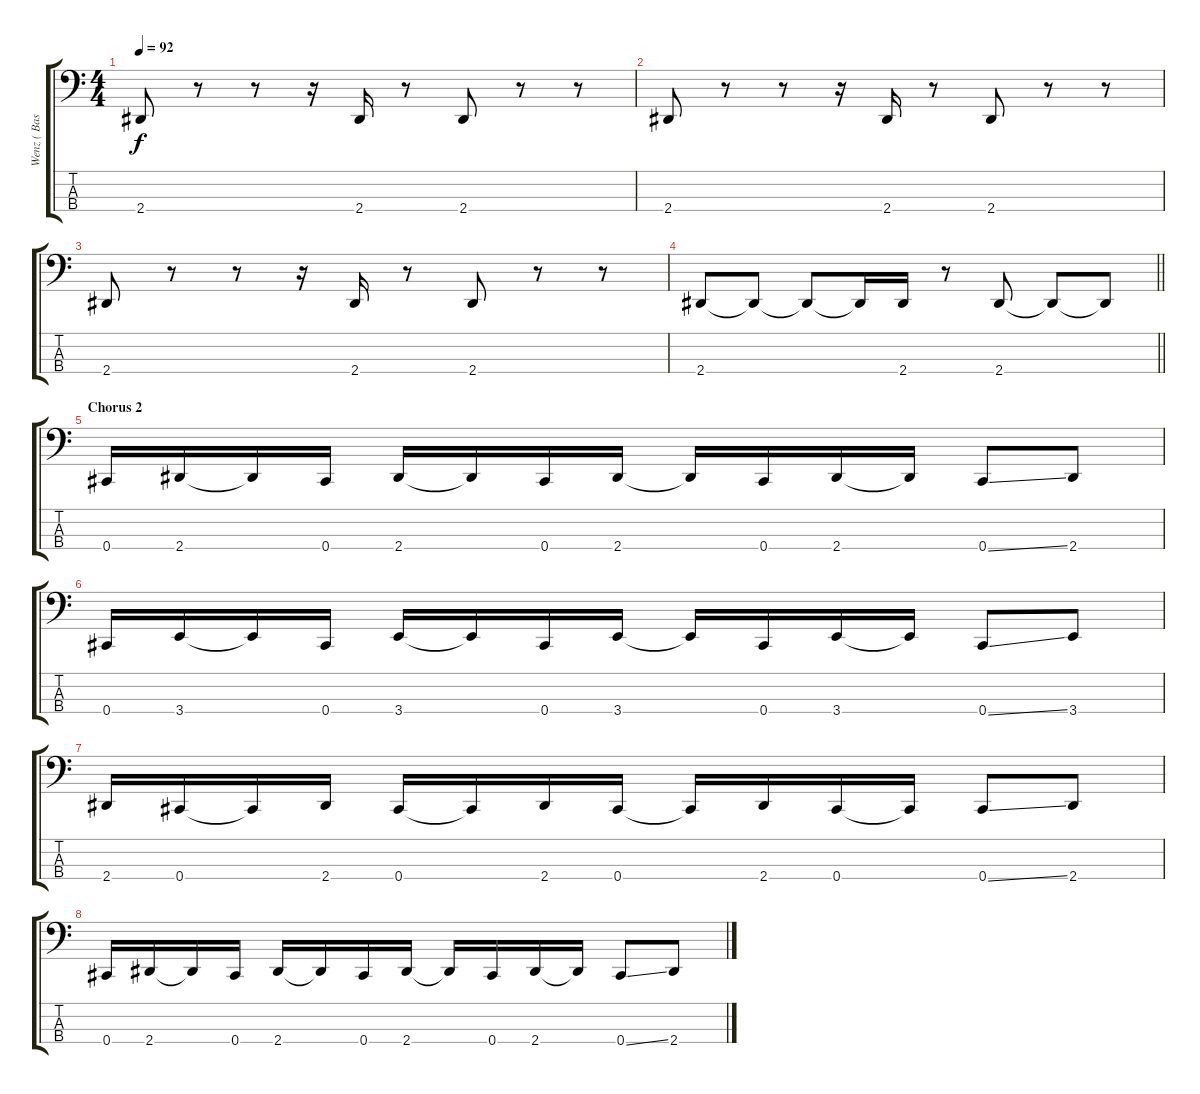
\track ("Wenz ( Bass guitar )" "Wenz ( Bas") {instrument electricbasspick}
\staff {score tabs}
\tuning (Gb2 Db2 Ab1 Db1) {hide}
\ts (4 4)
\tempo 92
\clef f4
\ks c
2.4.8{dy f} r.8 r.8 r.16 2.4.16 r.8 2.4.8 r.8 r.8 |
2.4.8 r.8 r.8 r.16 2.4.16 r.8 2.4.8 r.8 r.8 |
2.4.8 r.8 r.8 r.16 2.4.16 r.8 2.4.8 r.8 r.8 |
\barLineRight lightlight
2.4.8 2.4{t}.8 2.4{t}.8 2.4{t}.16 2.4.16 r.8 2.4.8 2.4{t}.8 2.4{t}.8 |
\section ("" "Chorus 2")
0.4.16 2.4.16 2.4{t}.16 0.4.16 2.4.16 2.4{t}.16 0.4.16 2.4.16 2.4{t}.16 0.4.16 2.4.16 2.4{t}.16 0.4{ss}.8 2.4.8 |
0.4.16 3.4.16 3.4{t}.16 0.4.16 3.4.16 3.4{t}.16 0.4.16 3.4.16 3.4{t}.16 0.4.16 3.4.16 3.4{t}.16 0.4{ss}.8 3.4.8 |
2.4.16 0.4.16 0.4{t}.16 2.4.16 0.4.16 0.4{t}.16 2.4.16 0.4.16 0.4{t}.16 2.4.16 0.4.16 0.4{t}.16 0.4{ss}.8 2.4.8 |
0.4.16 2.4.16 2.4{t}.16 0.4.16 2.4.16 2.4{t}.16 0.4.16 2.4.16 2.4{t}.16 0.4.16 2.4.16 2.4{t}.16 0.4{ss}.8 2.4.8
